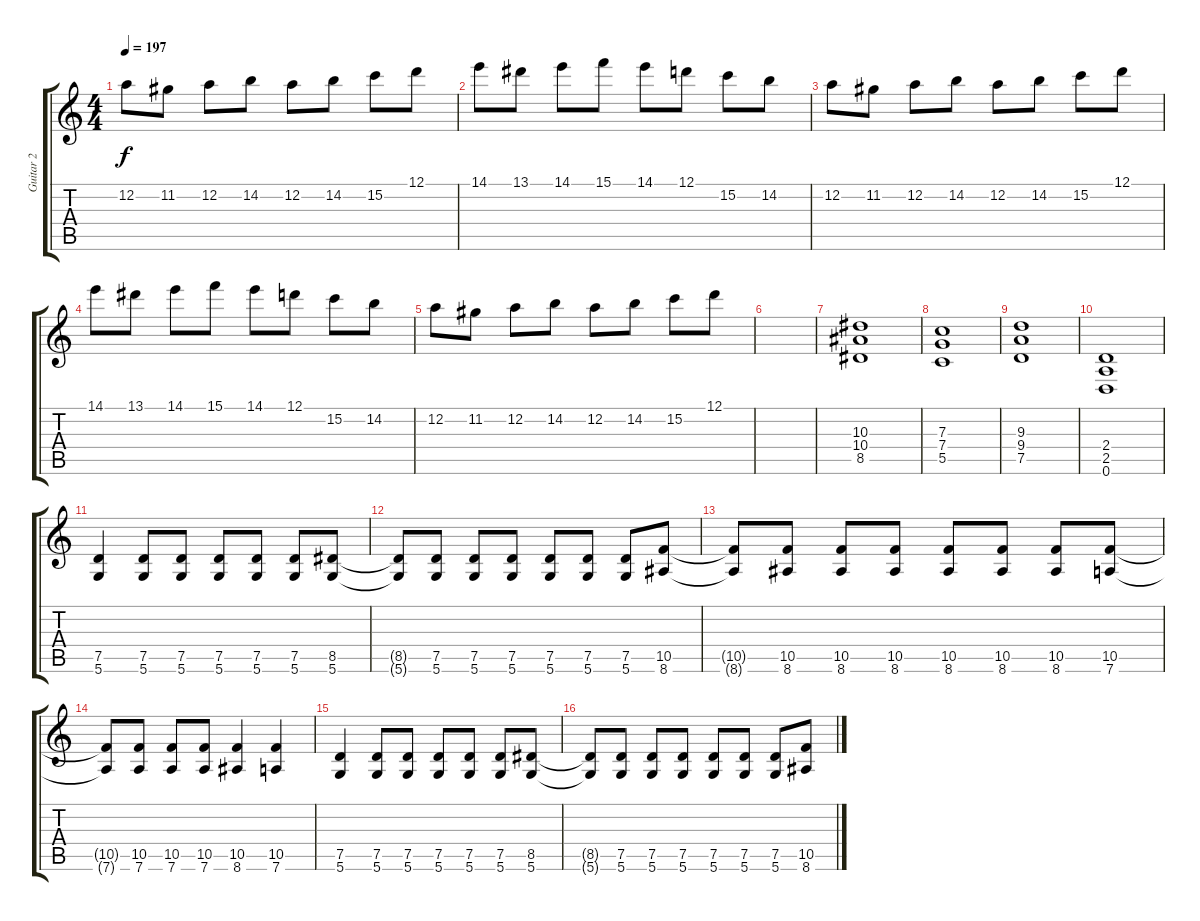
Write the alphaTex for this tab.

\track ("Guitar 2" "Guitar 2") {instrument distortionguitar}
\staff {score tabs}
\tuning (D4 A3 F3 C3 G2 D2) {hide}
\ts (4 4)
\tempo 197
\clef g2
\ks c
12.2.8{dy f} 11.2.8 12.2.8 14.2.8 12.2.8 14.2.8 15.2.8 12.1.8 |
14.1.8 13.1.8 14.1.8 15.1.8 14.1.8 12.1.8 15.2.8 14.2.8 |
12.2.8 11.2.8 12.2.8 14.2.8 12.2.8 14.2.8 15.2.8 12.1.8 |
14.1.8 13.1.8 14.1.8 15.1.8 14.1.8 12.1.8 15.2.8 14.2.8 |
12.2.8 11.2.8 12.2.8 14.2.8 12.2.8 14.2.8 15.2.8 12.1.8 |
|
(10.3 10.4 8.5).1 |
(7.3 7.4 5.5).1 |
(9.3 9.4 7.5).1 |
(2.4 2.5 0.6).1 |
(7.5 5.6).4 (7.5 5.6).8 (7.5 5.6).8 (7.5 5.6).8 (7.5 5.6).8 (7.5 5.6).8 (8.5 5.6).8 |
(8.5{t} 5.6{t}).8 (7.5 5.6).8 (7.5 5.6).8 (7.5 5.6).8 (7.5 5.6).8 (7.5 5.6).8 (7.5 5.6).8 (10.5 8.6).8 |
(10.5{t} 8.6{t}).8 (10.5 8.6).8 (10.5 8.6).8 (10.5 8.6).8 (10.5 8.6).8 (10.5 8.6).8 (10.5 8.6).8 (10.5 7.6).8 |
(10.5{t} 7.6{t}).8 (10.5 7.6).8 (10.5 7.6).8 (10.5 7.6).8 (10.5 8.6).4 (10.5 7.6).4 |
(7.5 5.6).4 (7.5 5.6).8 (7.5 5.6).8 (7.5 5.6).8 (7.5 5.6).8 (7.5 5.6).8 (8.5 5.6).8 |
(8.5{t} 5.6{t}).8 (7.5 5.6).8 (7.5 5.6).8 (7.5 5.6).8 (7.5 5.6).8 (7.5 5.6).8 (7.5 5.6).8 (10.5 8.6).8
